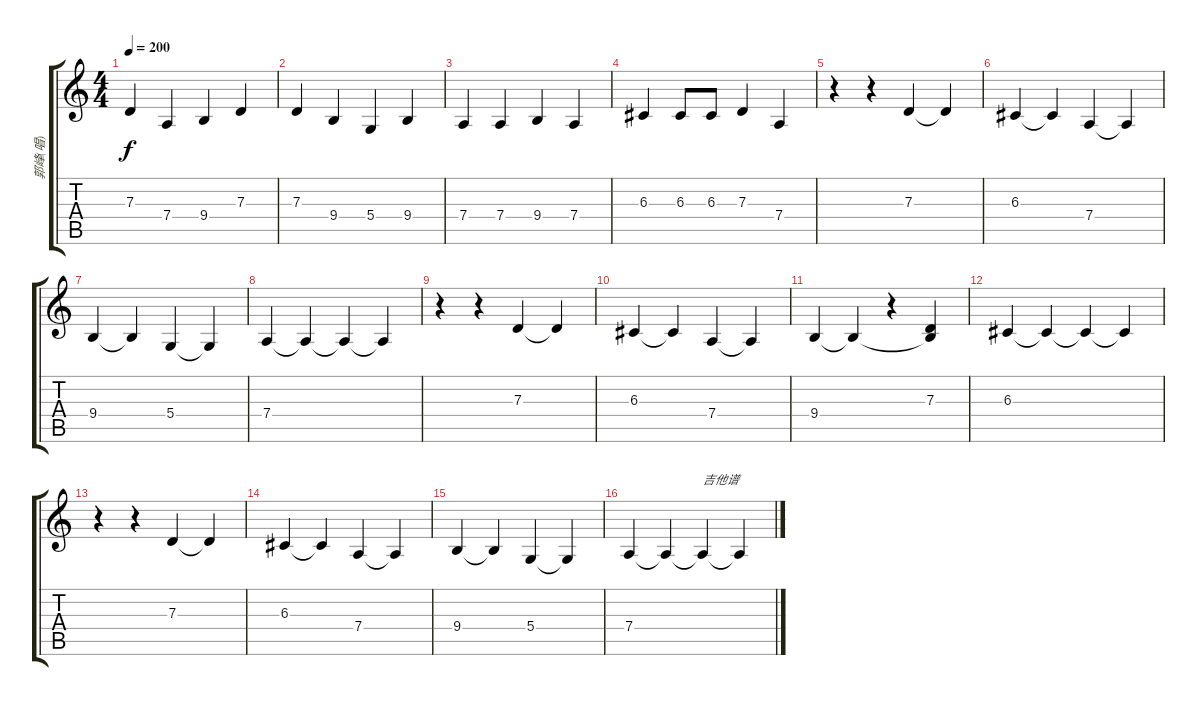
\track ("郭峰(唱)" "郭峰(唱)") {instrument violin}
\staff {score tabs}
\tuning (E4 B3 G3 D3 A2 E2) {hide}
\ts (4 4)
\tempo 200
\clef g2
\ks c
7.3.4{dy f} 7.4.4 9.4.4 7.3.4 |
7.3.4 9.4.4 5.4.4 9.4.4 |
7.4.4 7.4.4 9.4.4 7.4.4 |
6.3.4 6.3.8 6.3.8 7.3.4 7.4.4 |
r.4 r.4 7.3.4 7.3{t}.4 |
6.3.4 6.3{t}.4 7.4.4 7.4{t}.4 |
9.4.4 9.4{t}.4 5.4.4 5.4{t}.4 |
7.4.4 7.4{t}.4 7.4{t}.4 7.4{t}.4 |
r.4 r.4 7.3.4 7.3{t}.4 |
6.3.4 6.3{t}.4 7.4.4 7.4{t}.4 |
9.4.4 9.4{t}.4 r.4 (7.3 9.4{t}).4 |
6.3.4 6.3{t}.4 6.3{t}.4 6.3{t}.4 |
r.4 r.4 7.3.4 7.3{t}.4 |
6.3.4 6.3{t}.4 7.4.4 7.4{t}.4 |
9.4.4 9.4{t}.4 5.4.4 5.4{t}.4 |
7.4.4 7.4{t}.4 7.4{t}.4{txt "吉他谱"} 7.4{t}.4
